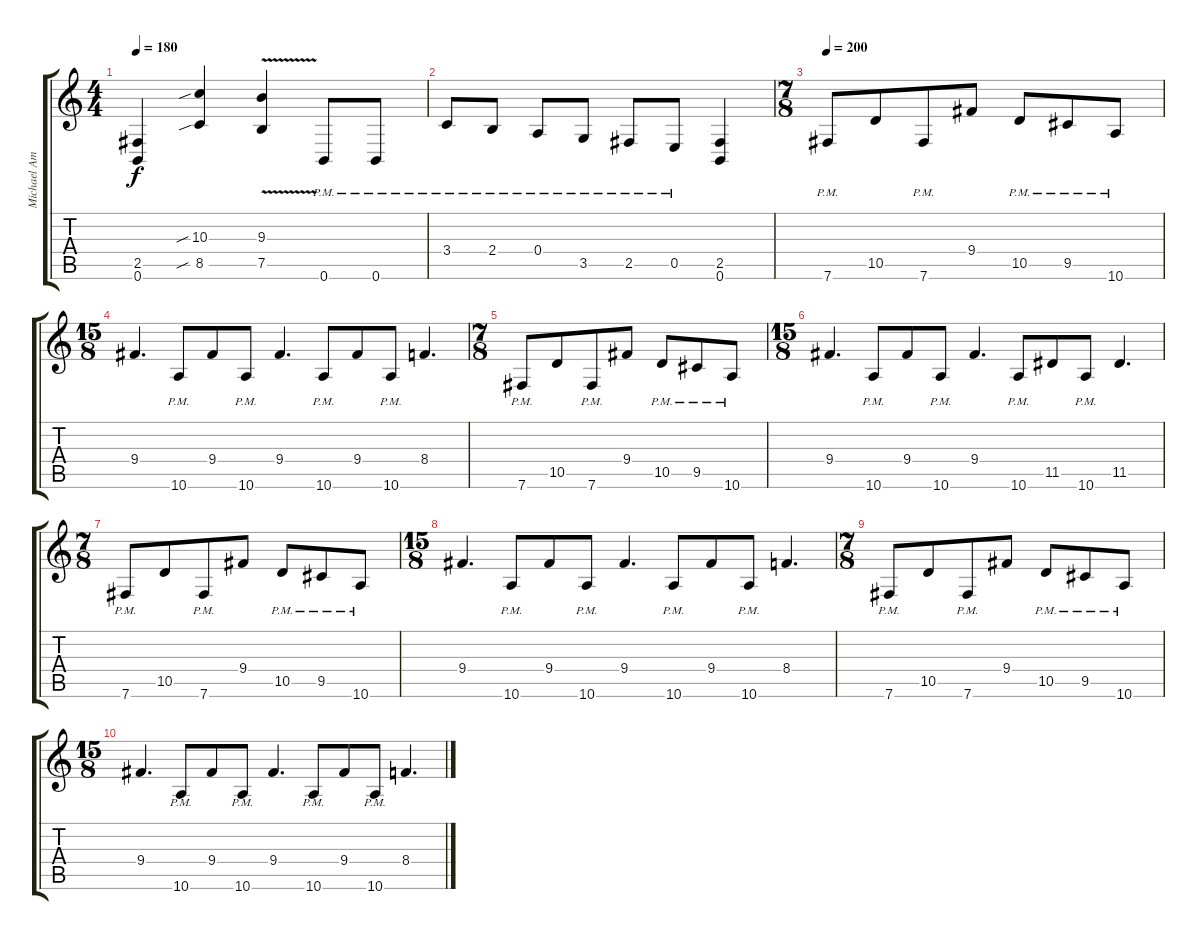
\track ("Michael Amott" "Michael Am") {instrument distortionguitar}
\staff {score tabs}
\tuning (B3 Gb3 D3 A2 E2 B1) {hide}
\ts (4 4)
\tempo 180
\clef g2
\ks c
(2.5{t} 0.6{t}).4{dy f} (10.3{sib} 8.5{sib}).4 (9.3{v} 7.5{v}).4 0.6{pm}.8 0.6{pm}.8 |
3.4{pm}.8 2.4{pm}.8 0.4{pm}.8 3.5{pm}.8 2.5{pm}.8 0.5{pm}.8 (2.5 0.6).4 |
\ts (7 8)
\tempo 200
7.6{pm}.8 10.5.8 7.6{pm}.8 9.4.8 10.5{pm}.8 9.5{pm}.8 10.6{pm}.8 |
\ts (15 8)
9.4.4{d} 10.6{pm}.8 9.4.8 10.6{pm}.8 9.4.4{d} 10.6{pm}.8 9.4.8 10.6{pm}.8 8.4.4{d} |
\ts (7 8)
7.6{pm}.8 10.5.8 7.6{pm}.8 9.4.8 10.5{pm}.8 9.5{pm}.8 10.6{pm}.8 |
\ts (15 8)
9.4.4{d} 10.6{pm}.8 9.4.8 10.6{pm}.8 9.4.4{d} 10.6{pm}.8 11.5.8 10.6{pm}.8 11.5.4{d} |
\ts (7 8)
7.6{pm}.8 10.5.8 7.6{pm}.8 9.4.8 10.5{pm}.8 9.5{pm}.8 10.6{pm}.8 |
\ts (15 8)
9.4.4{d} 10.6{pm}.8 9.4.8 10.6{pm}.8 9.4.4{d} 10.6{pm}.8 9.4.8 10.6{pm}.8 8.4.4{d} |
\ts (7 8)
7.6{pm}.8 10.5.8 7.6{pm}.8 9.4.8 10.5{pm}.8 9.5{pm}.8 10.6{pm}.8 |
\ts (15 8)
9.4.4{d} 10.6{pm}.8 9.4.8 10.6{pm}.8 9.4.4{d} 10.6{pm}.8 9.4.8 10.6{pm}.8 8.4.4{d}
